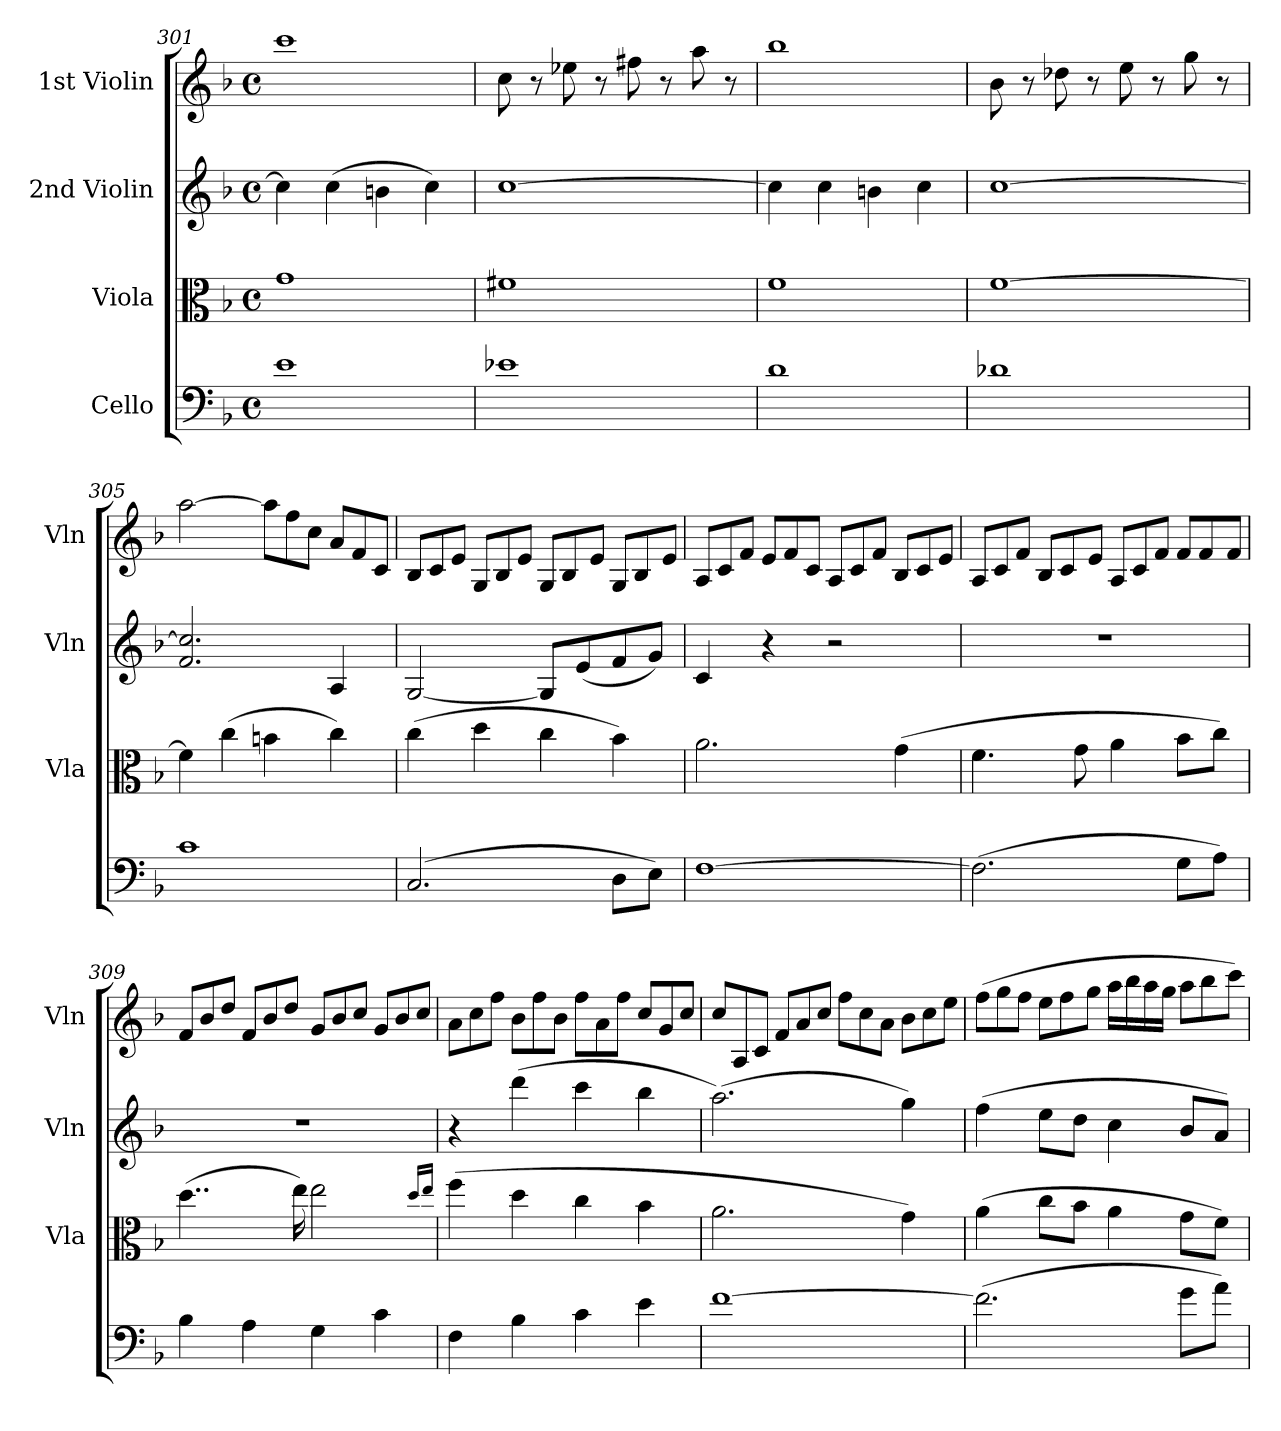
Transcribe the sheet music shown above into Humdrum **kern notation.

**kern	**kern	**kern	**kern
*part4	*part3	*part2	*part1
*staff4	*staff3	*staff2	*staff1
*I"Cello	*I"Viola	*I"2nd Violin	*I"1st Violin
*	*I'Vla	*I'Vln	*I'Vln
*clefF4	*clefC3	*clefG2	*clefG2
*k[b-]	*k[b-]	*k[b-]	*k[b-]
*F:	*F:	*F:	*F:
*M4/4	*M4/4	*M4/4	*M4/4
*met(c)	*met(c)	*met(c)	*met(c)
=301	=301	=301	=301
1e	1g	4cc\]	1ccc
.	.	(4cc\	.
.	.	4bn\	.
.	.	4cc\)	.
=302	=302	=302	=302
1e-X	1f#X	[1cc	8cc\
.	.	.	8r
.	.	.	8ee-X\
.	.	.	8r
.	.	.	8ff#X\
.	.	.	8r
.	.	.	8aa\
.	.	.	8r
!!LO:LB:g=z
=303	=303	=303	=303
1d	1f	4cc\]	1bb-
.	.	4cc\	.
.	.	4bn\	.
.	.	4cc\	.
=304	=304	=304	=304
1d-X	[1f	[1cc	8b-\
.	.	.	8r
.	.	.	8dd-X\
.	.	.	8r
.	.	.	8ee\
.	.	.	8r
.	.	.	8gg\
.	.	.	8r
=305	=305	=305	=305
1c	4f\]	2.f/ 2.cc/]	[2aa\
.	(4cc\	.	.
*	*	*	*Xtuplet
.	4bn\	.	12aa\L]
.	.	.	12ff\
.	.	.	12cc\J
.	4cc\)	4A/	12a/L
.	.	.	12f/
.	.	.	12c/J
=306	=306	=306	=306
(2.C/	(4cc\	[2G/	12B-/L
.	.	.	12c/
.	.	.	12e/J
.	4dd\	.	12G/L
.	.	.	12B-/
.	.	.	12e/J
.	4cc\	8G/L]	12G/L
.	.	.	12B-/
.	.	(8e/	.
.	.	.	12e/J
8D\L	4b-\)	8f/	12G/L
.	.	.	12B-/
8E\J)	.	8g/J)	.
.	.	.	12e/J
=307	=307	=307	=307
[1F	2.a\	4c/	12A/L
.	.	.	12c/
.	.	.	12f/J
.	.	4r	12e/L
.	.	.	12f/
.	.	.	12c/J
.	.	2r	12A/L
.	.	.	12c/
.	.	.	12f/J
.	(4g\	.	12B-/L
.	.	.	12c/
.	.	.	12e/J
=308	=308	=308	=308
(2.F\]	4.f\	1r	12A/L
.	.	.	12c/
.	.	.	12f/J
.	.	.	12B-/L
.	.	.	12c/
.	8g\	.	.
.	.	.	12e/J
.	4a\	.	12A/L
.	.	.	12c/
.	.	.	12f/J
8G\L	8b-\L	.	12f/L
.	.	.	12f/
8A\J)	8cc\J)	.	.
.	.	.	12f/J
!!LO:LB:g=z
=309	=309	=309	=309
4B-\	(4..dd\	1r	12f/L
.	.	.	12b-/
.	.	.	12dd/J
4A\	.	.	12f/L
.	.	.	12b-/
.	.	.	12dd/J
.	16ee\)	.	.
4G\	2ee\	.	12g/L
.	.	.	12b-/
.	.	.	12cc/J
4c\	.	.	12g/L
.	.	.	12b-/
.	.	.	12cc/J
.	16qdd/LL	.	.
.	16qee/JJ	.	.
=310	=310	=310	=310
4F\	(4ff\	4r	12a\L
.	.	.	12cc\
.	.	.	12ff\J
4B-\	4dd\	(4ddd\	12b-\L
.	.	.	12ff\
.	.	.	12b-\J
4c\	4cc\	4ccc\	12ff\L
.	.	.	12a\
.	.	.	12ff\J
4e\	4b-\	4bb-\	12cc/L
.	.	.	12g/
.	.	.	12cc/J
=311	=311	=311	=311
[1f	2.a\	(2.aa\)	12cc/L
.	.	.	12A/
.	.	.	12c/J
.	.	.	12f/L
.	.	.	12a/
.	.	.	12cc/J
.	.	.	12ff\L
.	.	.	12cc\
.	.	.	12a\J
.	4g\)	4gg\)	12b-\L
.	.	.	12cc\
.	.	.	12ee\J
=312	=312	=312	=312
(2.f\]	(4a\	(4ff\	(12ff\L
.	.	.	12gg\
.	.	.	12ff\J
.	8cc\L	8ee\L	12ee\L
.	.	.	12ff\
.	8b-\J	8dd\J	.
.	.	.	12gg\J
.	4a\	4cc\	16aa\LL
.	.	.	16bb-\
.	.	.	16aa\
.	.	.	16gg\JJ
8g\L	8g\L	8b-/L	12aa\L
.	.	.	12bb-\
8a\J)	8f\J)	8a/J)	.
.	.	.	12ccc\J)
=	=	=	=
*-	*-	*-	*-
